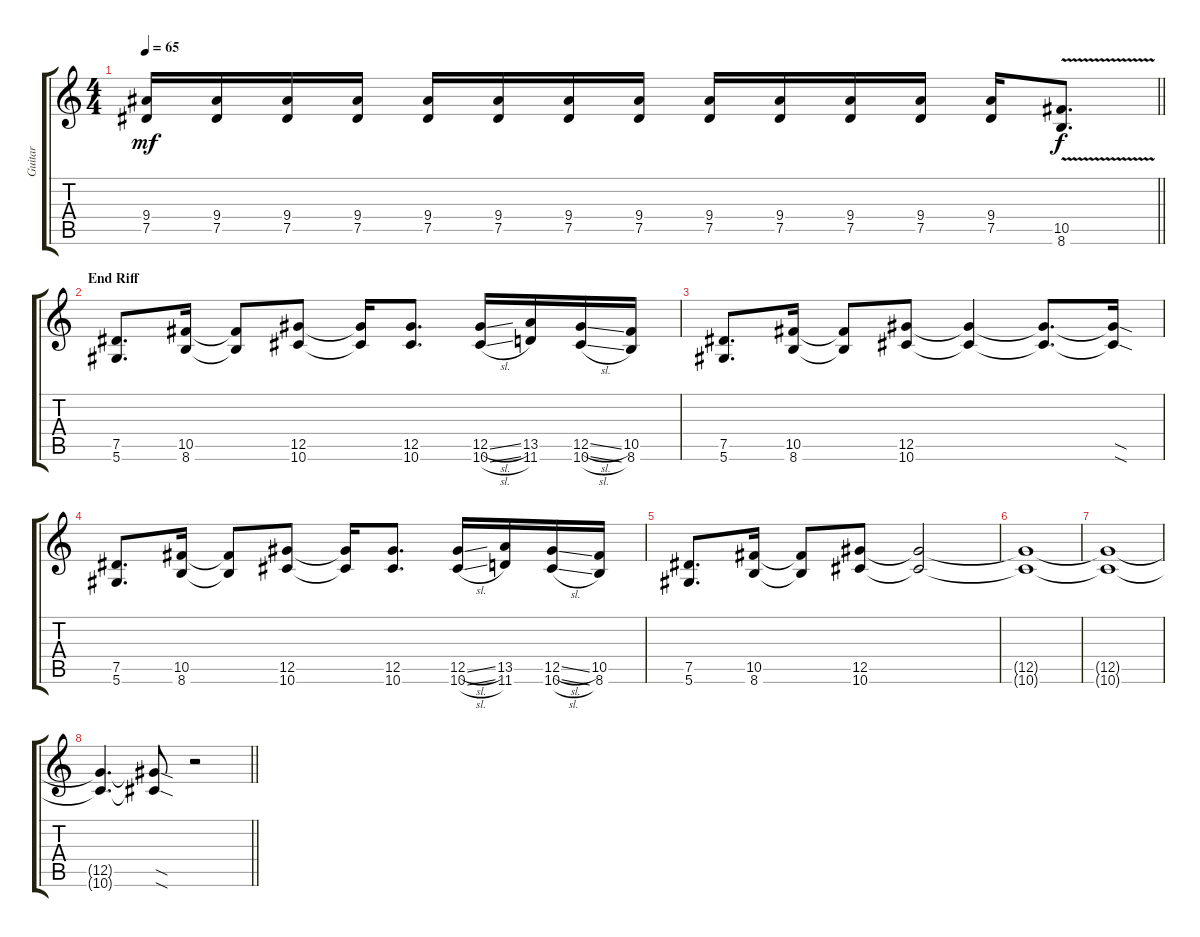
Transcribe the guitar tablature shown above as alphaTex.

\track ("Guitar" "Guitar") {instrument distortionguitar}
\staff {score tabs}
\tuning (Eb4 Bb3 Gb3 Db3 Ab2 Eb2) {hide}
\ts (4 4)
\tempo 65
\clef g2
\barLineRight lightlight
\ks aminor
(9.4 7.5).16{dy mf} (9.4 7.5).16 (9.4 7.5).16 (9.4 7.5).16 (9.4 7.5).16 (9.4 7.5).16 (9.4 7.5).16 (9.4 7.5).16 (9.4 7.5).16 (9.4 7.5).16 (9.4 7.5).16 (9.4 7.5).16 (9.4 7.5).16 (10.5{v} 8.6{v}).8{d dy f} |
\section ("" "End Riff")
(7.5 5.6).8{d} (10.5 8.6).16 (10.5{t} 8.6{t}).8 (12.5 10.6).8 (12.5{t} 10.6{t}).16 (12.5 10.6).8{d} (12.5{sl} 10.6{sl}).16 (13.5 11.6).16 (12.5{sl} 10.6{sl}).16 (10.5 8.6).16 |
(7.5 5.6).8{d} (10.5 8.6).16 (10.5{t} 8.6{t}).8 (12.5 10.6).8 (12.5{t} 10.6{t}).4 (12.5{t} 10.6{t}).8{d} (12.5{sod t} 10.6{sod t}).16 |
(7.5 5.6).8{d} (10.5 8.6).16 (10.5{t} 8.6{t}).8 (12.5 10.6).8 (12.5{t} 10.6{t}).16 (12.5 10.6).8{d} (12.5{sl} 10.6{sl}).16 (13.5 11.6).16 (12.5{sl} 10.6{sl}).16 (10.5 8.6).16 |
(7.5 5.6).8{d} (10.5 8.6).16 (10.5{t} 8.6{t}).8 (12.5 10.6).8 (12.5{t} 10.6{t}).2 |
(12.5{t} 10.6{t}).1 |
(12.5{t} 10.6{t}).1 |
\barLineRight lightlight
(12.5{t} 10.6{t}).4{d} (12.5{sod t} 10.6{sod t}).8 r.2
